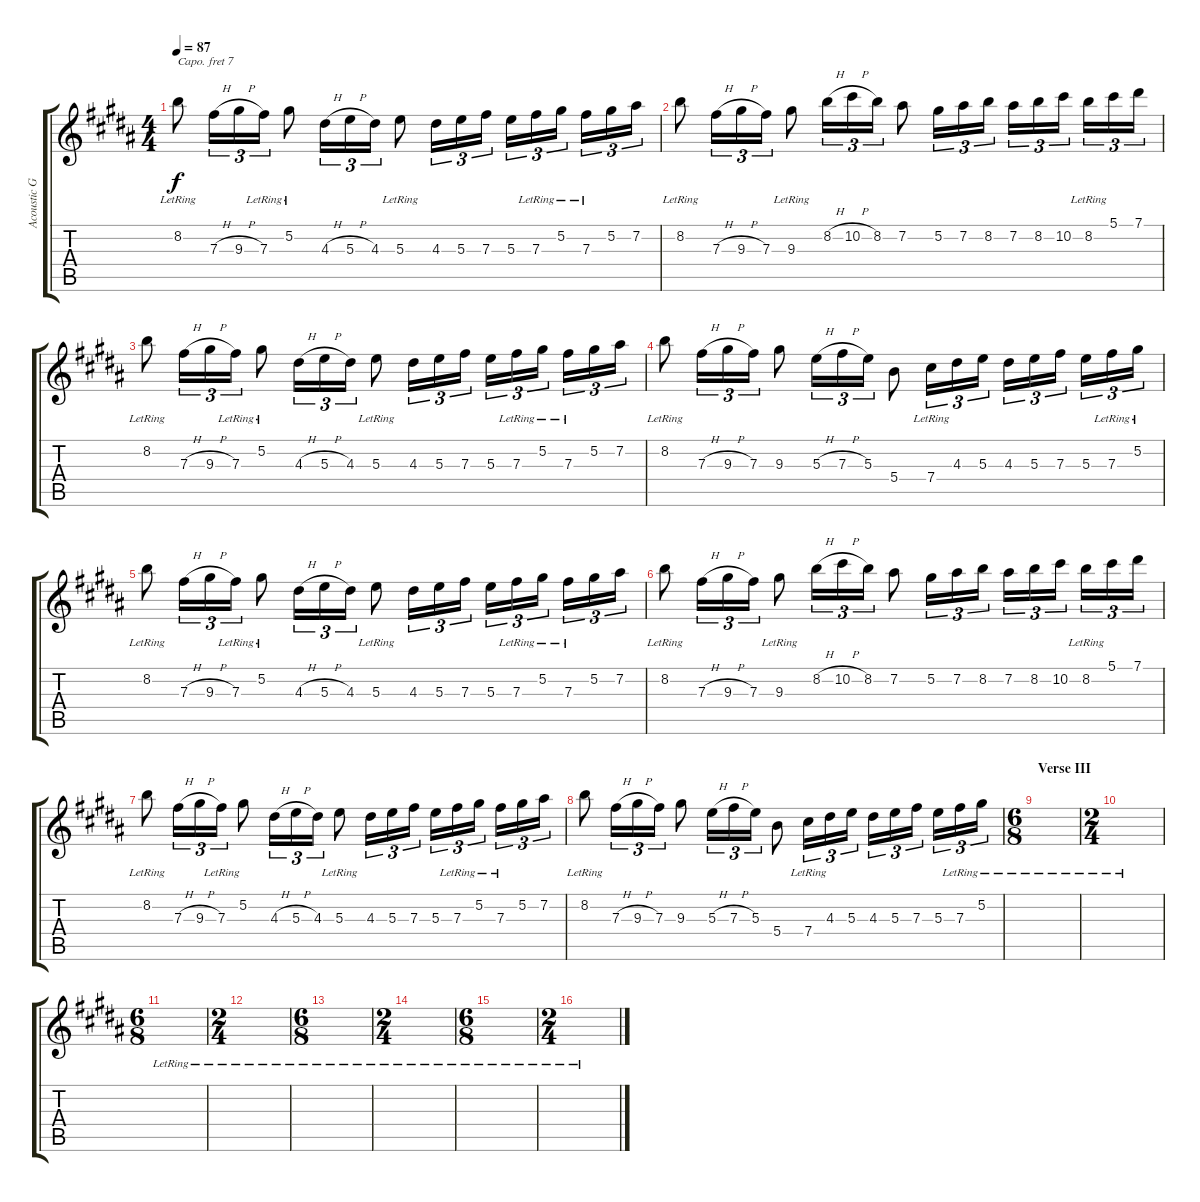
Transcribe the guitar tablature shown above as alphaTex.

\track ("Acoustic Guitar II" "Acoustic G") {instrument acousticguitarsteel}
\staff {score tabs}
\capo 7
\tuning (Db4 Ab3 E3 B2 Gb2 Db2) {hide}
\ts (4 4)
\tempo 87
\clef g2
\ks b
8.2{lr}.8{dy f} 7.3{h}.16{tu (3 2)} 9.3{h}.16{tu (3 2)} 7.3{lr}.16{tu (3 2)} 5.2{lr}.8 4.3{h}.16{tu (3 2)} 5.3{h}.16{tu (3 2)} 4.3.16{tu (3 2)} 5.3{lr}.8 4.3.16{tu (3 2)} 5.3.16{tu (3 2)} 7.3.16{tu (3 2)} 5.3.16{tu (3 2)} 7.3{lr}.16{tu (3 2)} 5.2{lr}.16{tu (3 2)} 7.3{lr}.16{tu (3 2)} 5.2.16{tu (3 2)} 7.2.16{tu (3 2)} |
8.2{lr}.8 7.3{h}.16{tu (3 2)} 9.3{h}.16{tu (3 2)} 7.3.16{tu (3 2)} 9.3{lr}.8 8.2{h}.16{tu (3 2)} 10.2{h}.16{tu (3 2)} 8.2.16{tu (3 2)} 7.2.8 5.2.16{tu (3 2)} 7.2.16{tu (3 2)} 8.2.16{tu (3 2)} 7.2.16{tu (3 2)} 8.2.16{tu (3 2)} 10.2.16{tu (3 2)} 8.2{lr}.16{tu (3 2)} 5.1.16{tu (3 2)} 7.1.16{tu (3 2)} |
8.2{lr}.8 7.3{h}.16{tu (3 2)} 9.3{h}.16{tu (3 2)} 7.3{lr}.16{tu (3 2)} 5.2{lr}.8 4.3{h}.16{tu (3 2)} 5.3{h}.16{tu (3 2)} 4.3.16{tu (3 2)} 5.3{lr}.8 4.3.16{tu (3 2)} 5.3.16{tu (3 2)} 7.3.16{tu (3 2)} 5.3.16{tu (3 2)} 7.3{lr}.16{tu (3 2)} 5.2{lr}.16{tu (3 2)} 7.3{lr}.16{tu (3 2)} 5.2.16{tu (3 2)} 7.2.16{tu (3 2)} |
8.2{lr}.8 7.3{h}.16{tu (3 2)} 9.3{h}.16{tu (3 2)} 7.3.16{tu (3 2)} 9.3.8 5.3{h}.16{tu (3 2)} 7.3{h}.16{tu (3 2)} 5.3.16{tu (3 2)} 5.4.8 7.4{lr}.16{tu (3 2)} 4.3.16{tu (3 2)} 5.3.16{tu (3 2)} 4.3.16{tu (3 2)} 5.3.16{tu (3 2)} 7.3.16{tu (3 2)} 5.3.16{tu (3 2)} 7.3{lr}.16{tu (3 2)} 5.2{lr}.16{tu (3 2)} |
8.2{lr}.8 7.3{h}.16{tu (3 2)} 9.3{h}.16{tu (3 2)} 7.3{lr}.16{tu (3 2)} 5.2{lr}.8 4.3{h}.16{tu (3 2)} 5.3{h}.16{tu (3 2)} 4.3.16{tu (3 2)} 5.3{lr}.8 4.3.16{tu (3 2)} 5.3.16{tu (3 2)} 7.3.16{tu (3 2)} 5.3.16{tu (3 2)} 7.3{lr}.16{tu (3 2)} 5.2{lr}.16{tu (3 2)} 7.3{lr}.16{tu (3 2)} 5.2.16{tu (3 2)} 7.2.16{tu (3 2)} |
8.2{lr}.8 7.3{h}.16{tu (3 2)} 9.3{h}.16{tu (3 2)} 7.3.16{tu (3 2)} 9.3{lr}.8 8.2{h}.16{tu (3 2)} 10.2{h}.16{tu (3 2)} 8.2.16{tu (3 2)} 7.2.8 5.2.16{tu (3 2)} 7.2.16{tu (3 2)} 8.2.16{tu (3 2)} 7.2.16{tu (3 2)} 8.2.16{tu (3 2)} 10.2.16{tu (3 2)} 8.2{lr}.16{tu (3 2)} 5.1.16{tu (3 2)} 7.1.16{tu (3 2)} |
8.2{lr}.8 7.3{h}.16{tu (3 2)} 9.3{h}.16{tu (3 2)} 7.3{lr}.16{tu (3 2)} 5.2{lr}.8 4.3{h}.16{tu (3 2)} 5.3{h}.16{tu (3 2)} 4.3.16{tu (3 2)} 5.3{lr}.8 4.3.16{tu (3 2)} 5.3.16{tu (3 2)} 7.3.16{tu (3 2)} 5.3.16{tu (3 2)} 7.3{lr}.16{tu (3 2)} 5.2{lr}.16{tu (3 2)} 7.3{lr}.16{tu (3 2)} 5.2.16{tu (3 2)} 7.2.16{tu (3 2)} |
8.2{lr}.8 7.3{h}.16{tu (3 2)} 9.3{h}.16{tu (3 2)} 7.3.16{tu (3 2)} 9.3.8 5.3{h}.16{tu (3 2)} 7.3{h}.16{tu (3 2)} 5.3.16{tu (3 2)} 5.4.8 7.4{lr}.16{tu (3 2)} 4.3.16{tu (3 2)} 5.3.16{tu (3 2)} 4.3.16{tu (3 2)} 5.3.16{tu (3 2)} 7.3.16{tu (3 2)} 5.3.16{tu (3 2)} 7.3{lr}.16{tu (3 2)} 5.2{lr}.16{tu (3 2)} |
\ts (6 8)
\section ("" "Verse III")
|
\ts (2 4)
|
\ts (6 8)
|
\ts (2 4)
|
\ts (6 8)
|
\ts (2 4)
|
\ts (6 8)
|
\ts (2 4)
